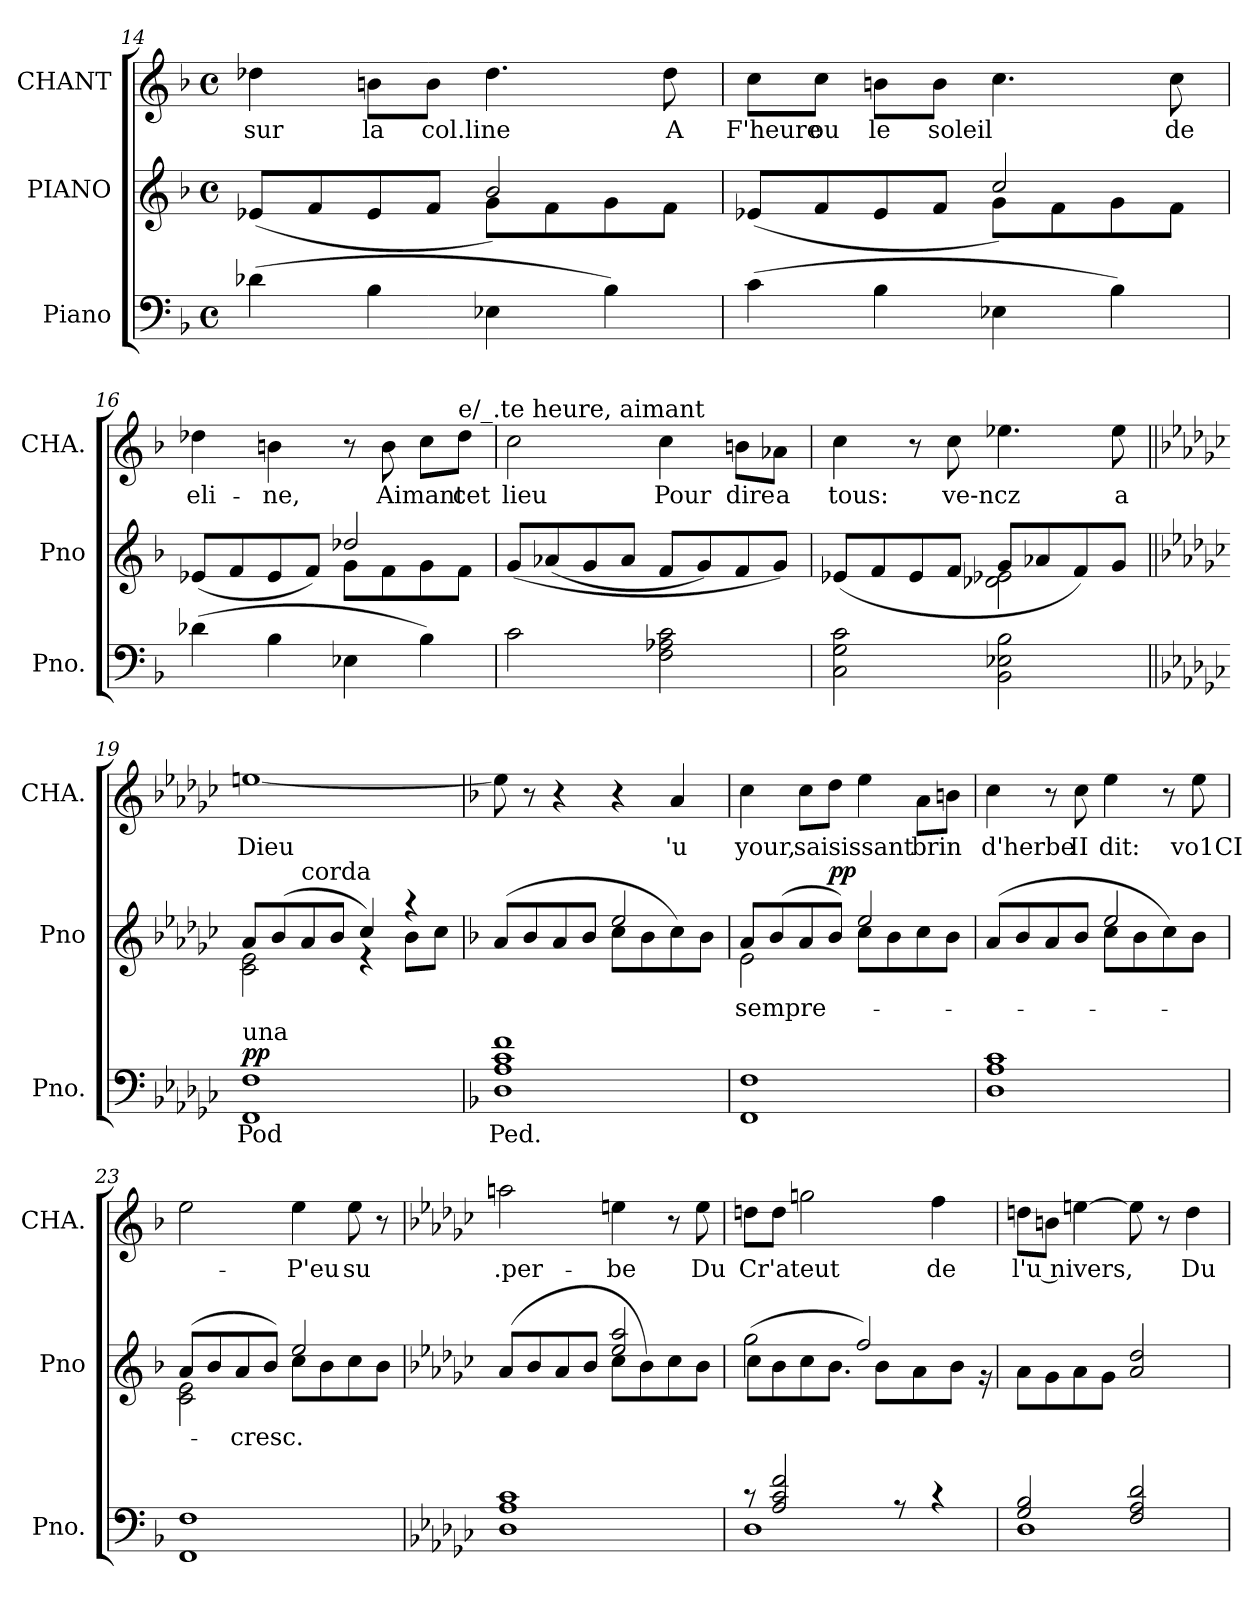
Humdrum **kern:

**kern	**text	**dynam	**kern	**text	**dynam	**kern	**text	**dynam
*part3	*part3	*part3	*part2	*part2	*part2	*part1	*part1	*part1
*staff3	*staff3	*staff3	*staff2	*staff2	*staff2	*staff1	*staff1	*staff1
*I"Piano	*	*	*I"PIANO	*	*	*I"CHANT	*	*
*I'Pno.	*	*	*I'Pno	*	*	*I'CHA.	*	*
*clefF4	*	*	*clefG2	*	*	*clefG2	*	*
*k[b-]	*	*	*k[b-]	*	*	*k[b-]	*	*
*F:	*	*	*F:	*	*	*F:	*	*
*M4/4	*	*	*M4/4	*	*	*M4/4	*	*
*met(c)	*	*	*met(c)	*	*	*met(c)	*	*
=14	=14	=14	=14	=14	=14	=14	=14	=14
*	*	*	*^	*	*	*	*	*
(4d-X\	.	.	(8e-X/L	2ryy	.	.	4dd-X\	sur	.
.	.	.	8f/	.	.	.	.	.	.
4B-\	.	.	8e-/	.	.	.	8b\L	la	.
.	.	.	8f/J	.	.	.	8b\J	col.line	.
4E-X\	.	.	2b-/)	8g\L	.	.	4.dd-\	.	.
.	.	.	.	8f\	.	.	.	.	.
4B-\)	.	.	.	8g\	.	.	.	.	.
.	.	.	.	8f\J	.	.	8dd-\	A	.
=15	=15	=15	=15	=15	=15	=15	=15	=15	=15
(4c\	.	.	(8e-X/L	2ryy	.	.	8cc\L	F'heure	.
.	.	.	8f/	.	.	.	8cc\J	ou	.
4B-\	.	.	8e-/	.	.	.	8b\L	le	.
.	.	.	8f/J	.	.	.	8b\J	soleil	.
4E-X\	.	.	2cc/)	8g\L	.	.	4.cc\	.	.
.	.	.	.	8f\	.	.	.	.	.
4B-\)	.	.	.	8g\	.	.	.	.	.
.	.	.	.	8f\J	.	.	8cc\	de	.
!!LO:PB:g=z
=16	=16	=16	=16	=16	=16	=16	=16	=16	=16
(4d-X\	.	.	(8e-X/L	2ryy	.	.	4dd-X\	eli-	.
.	.	.	8f/	.	.	.	.	.	.
4B-\	.	.	8e-/	.	.	.	4b\	ne,	.
.	.	.	8f/J)	.	.	.	.	.	.
4E-X\	.	.	2dd-X/	8g\L	.	.	8r	.	.
.	.	.	.	8f\	.	.	8b\	Aimant	.
4B-\)	.	.	.	8g\	.	.	8cc\L	.	.
!	!	!	!	!	!	!	!LO:TX:t=e/_.te heure, aimant	!	!
.	.	.	.	8f\J	.	.	8dd-\J	cet	.
*	*	*	*v	*v	*	*	*	*	*
=17	=17	=17	=17	=17	=17	=17	=17	=17
2c\	.	.	(8g/L	.	.	2cc\	lieu	.
.	.	.	(8a-X/	.	.	.	.	.
.	.	.	8g/	.	.	.	.	.
.	.	.	8a-/J	.	.	.	.	.
2F\ 2A-X\ 2c\	.	.	8f/L	.	.	4cc\	Pour	.
.	.	.	8g/)	.	.	.	.	.
.	.	.	8f/	.	dim.	8b\L	dire	dim.
.	.	.	8g/J)	.	.	8a-X\J	a	.
=18	=18	=18	=18	=18	=18	=18	=18	=18
*	*	*	*^	*	*	*	*	*
2C\ 2G\ 2c\	.	.	(8e-X/L	2ryy	.	.	4cc\	tous:	.
.	.	.	8f/	.	.	.	.	.	.
.	.	.	8e-/	.	.	.	8r	.	.
.	.	.	8f/J	.	.	.	8cc\	ve-ncz	.
2BB-\ 2E-X\ 2B-\	.	.	8g/L	2d-X\ 2e-X\	.	.	4.ee-X\	.	.
.	.	.	8a-X/	.	.	.	.	.	.
.	.	.	8f/)	.	.	.	.	.	.
.	.	.	8g/J	.	.	.	8ee-\	a	.
=19||	=19||	=19||	=19||	=19||	=19||	=19||	=19||	=19||	=19||
*k[b-e-a-d-g-c-]	*	*	*k[b-e-a-d-g-c-]	*	*	*	*k[b-e-a-d-g-c-]	*	*
!LO:TX:t=una	!	!	!	!	!	!	!	!	!
1FF/ 1F/	Pod	pp	8a-/L	2c-\ 2e-\	.	.	[1ee/	Dieu	.
.	.	.	(8b-/	.	.	.	.	.	.
!	!	!	!LO:TX:t=corda	!	!	!	!	!	!
.	.	.	8a-/	.	.	.	.	.	.
.	.	.	8b-/J	.	.	.	.	.	.
.	.	.	4cc-/)	4r	.	.	.	.	.
.	.	.	4r	8b-\L	.	.	.	.	.
.	.	.	.	8cc-\J	.	.	.	.	.
!!LO:LB:g=z
=20	=20	=20	=20	=20	=20	=20	=20	=20	=20
*k[b-]	*	*	*k[b-]	*	*	*	*k[b-]	*	*
1D/ 1A/ 1c/ 1f/	Ped.	.	(8a/L	2ryy	.	.	8ee\]	.	.
.	.	.	8b-/	.	.	.	8r	.	.
.	.	.	8a/	.	.	.	4r	.	.
.	.	.	8b-/J	.	.	.	.	.	.
.	.	.	8cc\L	2ee/	.	.	4r	.	.
.	.	.	8b-\	.	.	.	.	.	.
.	.	.	8cc\)	.	.	.	4a/	'u	.
.	.	.	8b-\J	.	.	.	.	.	.
=21	=21	=21	=21	=21	=21	=21	=21	=21	=21
1FF/ 1F/	.	.	8a/L	2e\	sempre-	.	4cc\	your,	.
.	.	.	(8b-/	.	.	.	.	.	.
.	.	.	8a/	.	.	.	8cc\L	saisissant	.
.	.	.	8b-/J)	.	.	pp	8dd\J	.	.
.	.	.	2ee/	8cc\L	.	.	4ee\	.	.
.	.	.	.	8b-\	.	.	.	.	.
.	.	.	.	8cc\	.	.	8a\L	brin	.
.	.	.	.	8b-\J	.	.	8b\J	.	.
=22	=22	=22	=22	=22	=22	=22	=22	=22	=22
1D/ 1A/ 1c/	.	.	(8a/L	2ryy	.	.	4cc\	d'herbe	.
.	.	.	8b-/	.	.	.	.	.	.
.	.	.	8a/	.	.	.	8r	.	.
.	.	.	8b-/J	.	.	.	8cc\	II	.
.	.	.	8cc\L	2ee/	.	.	4ee\	dit:	.
.	.	.	8b-\	.	.	.	.	.	.
.	.	.	8cc\)	.	.	.	8r	.	.
.	.	.	8b-\J	.	.	.	8ee\	vo1CI-	.
=23	=23	=23	=23	=23	=23	=23	=23	=23	=23
1FF/ 1F/	.	pco	(8a/L	2c\ 2e\	.	.	2ee\	.	.
.	.	.	8b-/	.	.	.	.	.	.
.	.	.	8a/	.	cresc.	.	.	.	.
.	.	.	8b-/J)	.	.	.	.	.	.
.	.	.	2ee/	8cc\L	.	.	4ee\	P'eu	.
.	.	.	.	8b-\	.	.	.	.	.
.	.	.	.	8cc\	.	.	8ee\	su	.
.	.	.	.	8b-\J	.	.	8r	.	.
!!LO:LB:g=z
=24	=24	=24	=24	=24	=24	=24	=24	=24	=24
*k[b-e-a-d-g-c-]	*	*	*k[b-e-a-d-g-c-]	*	*	*	*k[b-e-a-d-g-c-]	*	*
1D-/ 1A-/ 1c-/	.	.	(8a-/L	2ryy	.	.	2aa\	-.per-	.
.	.	.	8b-/	.	.	.	.	.	.
.	.	.	8a-/	.	.	.	.	.	.
.	.	.	8b-/J	.	.	.	.	.	.
.	.	.	8cc-\L	2ee-/ 2aa-/	.	.	4ee\	be	.
.	.	.	8b-\)	.	.	.	.	.	.
.	.	.	8cc-\	.	.	.	8r	.	.
.	.	.	8b-\J	.	.	.	8ee\	Du	.
=25	=25	=25	=25	=25	=25	=25	=25	=25	=25
*^	*	*	*	*	*	*	*	*	*
8r	1D-/	.	.	(2gg-\	8cc-\L	.	.	8dd\L	Cr'ateut	.
2A-/ 2c-/ 2f/	.	.	.	.	8b-\	.	.	8dd\J	.	.
.	.	.	.	.	8cc-\	.	.	2gg\	.	.
.	.	.	.	.	8.b-\J	.	.	.	.	.
.	.	.	.	2ff/)	.	.	.	.	.	.
.	.	.	.	.	8b-\L	.	.	.	.	.
8r	.	.	.	.	.	.	.	.	.	.
.	.	.	.	.	8a-\	.	.	.	.	.
4r	.	.	.	.	.	.	.	4ff\	de	.
.	.	.	.	.	8b-\J	.	.	.	.	.
.	.	.	.	.	16r	.	.	.	.	.
*	*	*	*	*v	*v	*	*	*	*	*
=26	=26	=26	=26	=26	=26	=26	=26	=26	=26
2G-/ 2B-/	1D-/	.	.	8a-\L	.	.	8dd\L	l'u nivers,	.
.	.	.	.	8g-\	.	.	8b\J	.	.
.	.	.	.	8a-\	.	.	[4ee\	.	.
.	.	.	.	8g-\J	.	.	.	.	.
2F/ 2A-/ 2d-/	.	.	.	2a-/ 2dd-/	.	.	8ee\]	.	.
.	.	.	.	.	.	.	8r	.	.
.	.	.	.	.	.	.	4dd\	Du	.
*v	*v	*	*	*	*	*	*	*	*
=	=	=	=	=	=	=	=	=
*-	*-	*-	*-	*-	*-	*-	*-	*-
